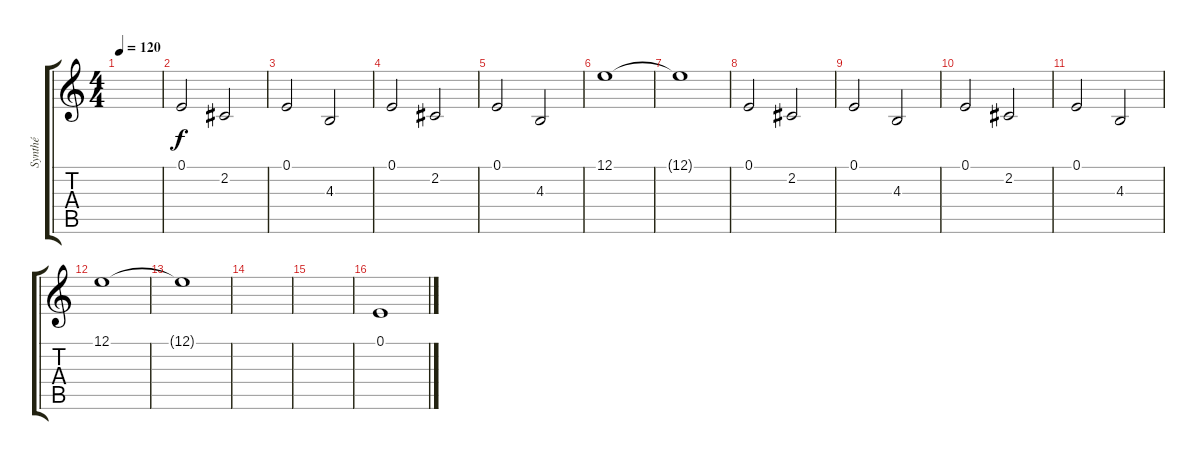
\track ("Synthé" "Synthé") {instrument lead1square}
\staff {score tabs}
\tuning (E4 B3 G3 D3 A2 E2) {hide}
\ts (4 4)
\tempo 120
\clef g2
\ks c
|
0.1.2 2.2.2 |
0.1.2 4.3.2 |
0.1.2 2.2.2 |
0.1.2 4.3.2 |
12.1.1 |
12.1{t}.1 |
0.1.2 2.2.2 |
0.1.2 4.3.2 |
0.1.2 2.2.2 |
0.1.2 4.3.2 |
12.1.1 |
12.1{t}.1 |
|
|
0.1.1
